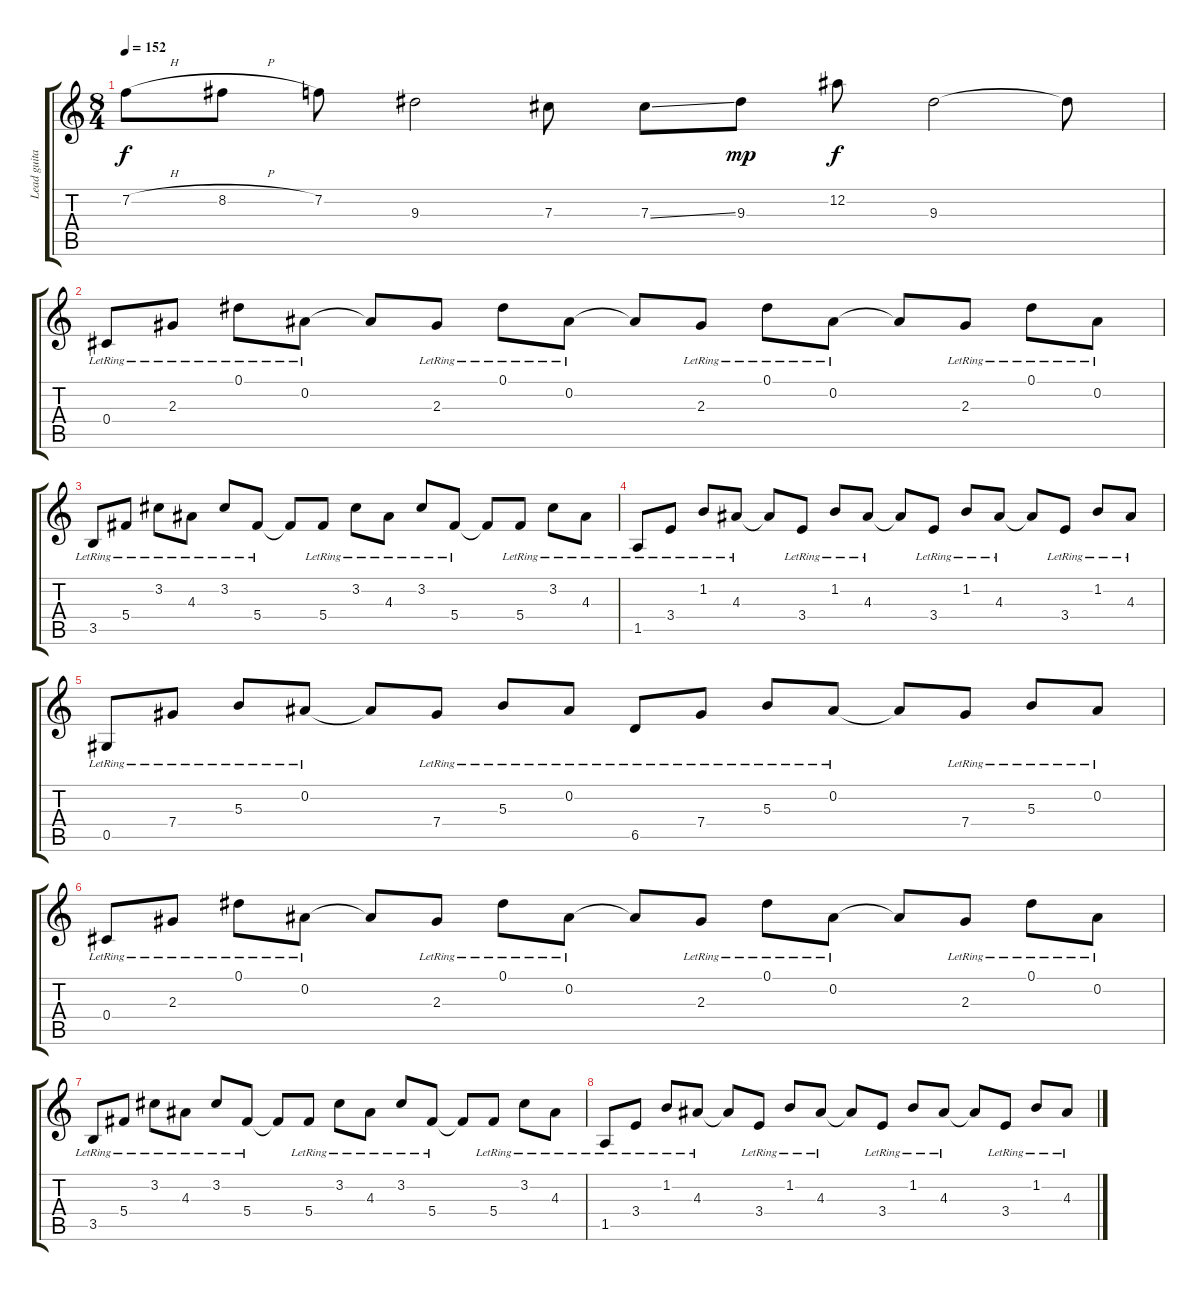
\track ("Lead guitar" "Lead guita") {instrument overdrivenguitar}
\staff {score tabs}
\tuning (Eb4 Bb3 Gb3 Db3 Ab2 Eb2) {hide}
\ts (8 4)
\tempo 152
\clef g2
\ks c
7.2{h}.8{dy f} 8.2{h}.8 7.2.8 9.3.2 7.3.8 7.3{ss}.8 9.3.8{dy mp} 12.2.8{dy f} 9.3.2 9.3{t}.8 |
0.4{lr}.8{volume 11 instrument electricguitarjazz} 2.3{lr}.8 0.1{lr}.8 0.2{lr}.8 0.2{t}.8 2.3{lr}.8 0.1{lr}.8 0.2{lr}.8 0.2{t}.8 2.3{lr}.8 0.1{lr}.8 0.2{lr}.8 0.2{t}.8 2.3{lr}.8 0.1{lr}.8 0.2{lr}.8 |
3.5{lr}.8 5.4{lr}.8 3.2{lr}.8 4.3{lr}.8 3.2{lr}.8 5.4{lr}.8 5.4{t}.8 5.4{lr}.8 3.2{lr}.8 4.3{lr}.8 3.2{lr}.8 5.4{lr}.8 5.4{t}.8 5.4{lr}.8 3.2{lr}.8 4.3{lr}.8 |
1.5{lr}.8 3.4{lr}.8 1.2{lr}.8 4.3{lr}.8 4.3{t}.8 3.4{lr}.8 1.2{lr}.8 4.3{lr}.8 4.3{t}.8 3.4{lr}.8 1.2{lr}.8 4.3{lr}.8 4.3{t}.8 3.4{lr}.8 1.2{lr}.8 4.3{lr}.8 |
0.5{lr}.8 7.4{lr}.8 5.3{lr}.8 0.2{lr}.8 0.2{t}.8 7.4{lr}.8 5.3{lr}.8 0.2{lr}.8 6.5{lr}.8 7.4{lr}.8 5.3{lr}.8 0.2{lr}.8 0.2{t}.8 7.4{lr}.8 5.3{lr}.8 0.2{lr}.8 |
0.4{lr}.8{volume 16 instrument electricguitarjazz} 2.3{lr}.8 0.1{lr}.8 0.2{lr}.8 0.2{t}.8 2.3{lr}.8 0.1{lr}.8 0.2{lr}.8 0.2{t}.8 2.3{lr}.8 0.1{lr}.8 0.2{lr}.8 0.2{t}.8 2.3{lr}.8 0.1{lr}.8 0.2{lr}.8 |
3.5{lr}.8 5.4{lr}.8 3.2{lr}.8 4.3{lr}.8 3.2{lr}.8 5.4{lr}.8 5.4{t}.8 5.4{lr}.8 3.2{lr}.8 4.3{lr}.8 3.2{lr}.8 5.4{lr}.8 5.4{t}.8 5.4{lr}.8 3.2{lr}.8 4.3{lr}.8 |
1.5{lr}.8 3.4{lr}.8 1.2{lr}.8 4.3{lr}.8 4.3{t}.8 3.4{lr}.8 1.2{lr}.8 4.3{lr}.8 4.3{t}.8 3.4{lr}.8 1.2{lr}.8 4.3{lr}.8 4.3{t}.8 3.4{lr}.8 1.2{lr}.8 4.3{lr}.8
